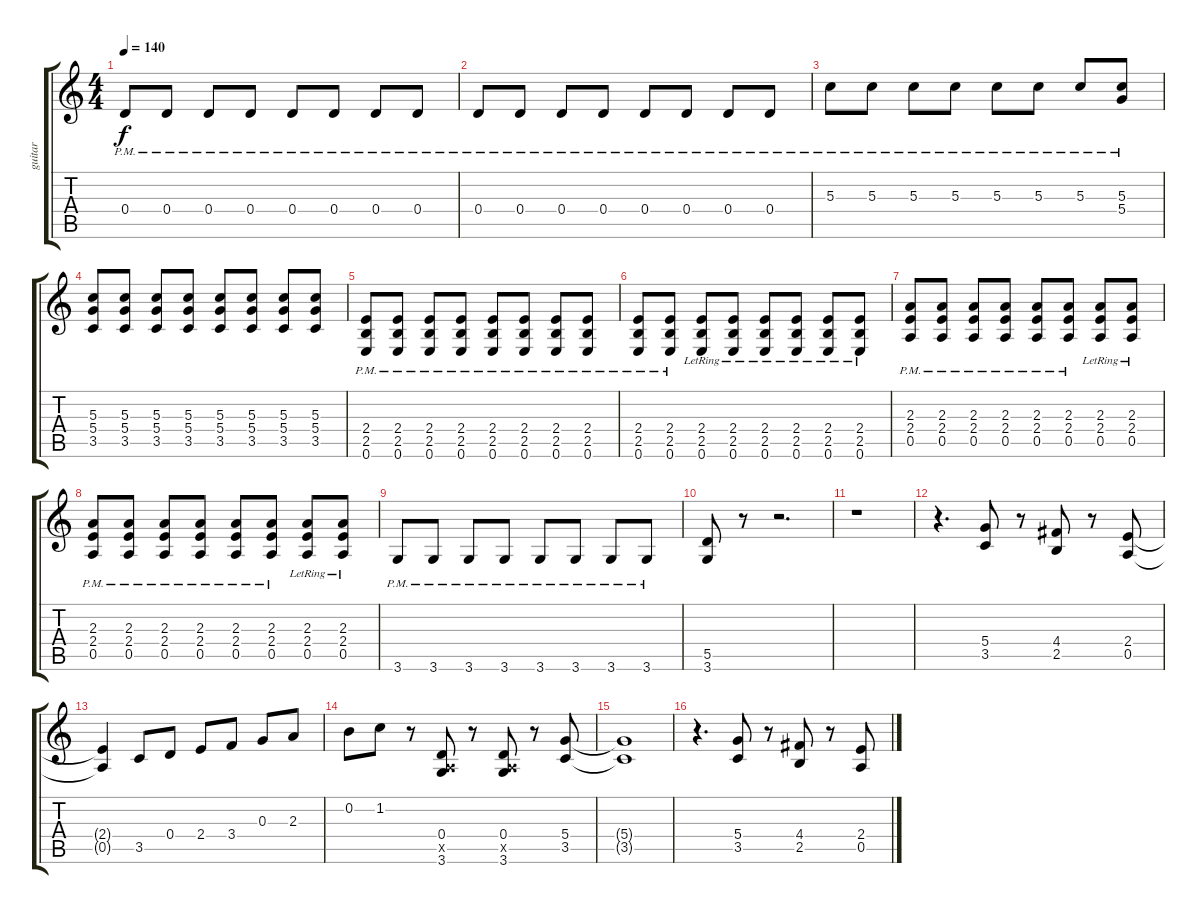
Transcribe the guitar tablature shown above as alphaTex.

\track ("guitar" "guitar") {instrument overdrivenguitar}
\staff {score tabs}
\tuning (E4 B3 G3 D3 A2 E2) {hide}
\ts (4 4)
\tempo 140
\clef g2
\ks c
0.4{pm}.8{dy f} 0.4{pm}.8 0.4{pm}.8 0.4{pm}.8 0.4{pm}.8 0.4{pm}.8 0.4{pm}.8 0.4{pm}.8 |
0.4{pm}.8 0.4{pm}.8 0.4{pm}.8 0.4{pm}.8 0.4{pm}.8 0.4{pm}.8 0.4{pm}.8 0.4{pm}.8 |
5.3{pm}.8 5.3{pm}.8 5.3{pm}.8 5.3{pm}.8 5.3{pm}.8 5.3{pm}.8 5.3{pm}.8 (5.3{pm} 5.4).8{volume 9 instrument distortionguitar} |
(5.3 5.4 3.5).8{volume 4} (5.3 5.4 3.5).8{volume 5} (5.3 5.4 3.5).8{volume 8} (5.3 5.4 3.5).8{volume 8} (5.3 5.4 3.5).8{volume 10} (5.3 5.4 3.5).8{volume 11} (5.3 5.4 3.5).8{volume 12} (5.3 5.4 3.5).8{volume 14} |
(2.4 2.5 0.6{pm}).8{volume 9} (2.4 2.5 0.6{pm}).8 (2.4 2.5 0.6{pm}).8 (2.4 2.5 0.6{pm}).8 (2.4 2.5 0.6{pm}).8 (2.4 2.5 0.6{pm}).8 (2.4 2.5 0.6{pm}).8 (2.4 2.5 0.6{pm}).8 |
(2.4 2.5 0.6{pm}).8 (2.4 2.5 0.6{pm}).8 (2.4{lr} 2.5{lr} 0.6{lr}).8 (2.4{lr} 2.5{lr} 0.6{lr}).8 (2.4{lr} 2.5{lr} 0.6{lr}).8 (2.4{lr} 2.5{lr} 0.6{lr}).8 (2.4{lr} 2.5{lr} 0.6{lr}).8 (2.4{lr} 2.5{lr} 0.6{lr}).8 |
(2.3 2.4 0.5{pm}).8 (2.3 2.4 0.5{pm}).8 (2.3 2.4 0.5{pm}).8 (2.3 2.4 0.5{pm}).8 (2.3 2.4 0.5{pm}).8 (2.3 2.4 0.5{pm}).8 (2.3{lr} 2.4{lr} 0.5).8 (2.3{lr} 2.4{lr} 0.5).8 |
(2.3 2.4 0.5{pm}).8 (2.3 2.4 0.5{pm}).8 (2.3 2.4 0.5{pm}).8 (2.3 2.4 0.5{pm}).8 (2.3 2.4 0.5{pm}).8 (2.3 2.4 0.5{pm}).8 (2.3{lr} 2.4{lr} 0.5).8 (2.3{lr} 2.4{lr} 0.5).8 |
3.6{pm}.8 3.6{pm}.8 3.6{pm}.8 3.6{pm}.8 3.6{pm}.8 3.6{pm}.8 3.6{pm}.8 3.6{pm}.8 |
(5.5 3.6).8 r.8 r.2{d} |
r.1 |
r.4{d} (5.4 3.5).8 r.8 (4.4 2.5).8 r.8 (2.4 0.5).8 |
(2.4{t} 0.5{t}).4 3.5.8 0.4.8 2.4.8 3.4.8 0.3.8 2.3.8 |
0.2.8 1.2.8 r.8 (0.4 0.5{x} 3.6).8 r.8 (0.4 0.5{x} 3.6).8 r.8 (5.4 3.5).8 |
(5.4{t} 3.5{t}).1 |
r.4{d} (5.4 3.5).8 r.8 (4.4 2.5).8 r.8 (2.4 0.5).8
